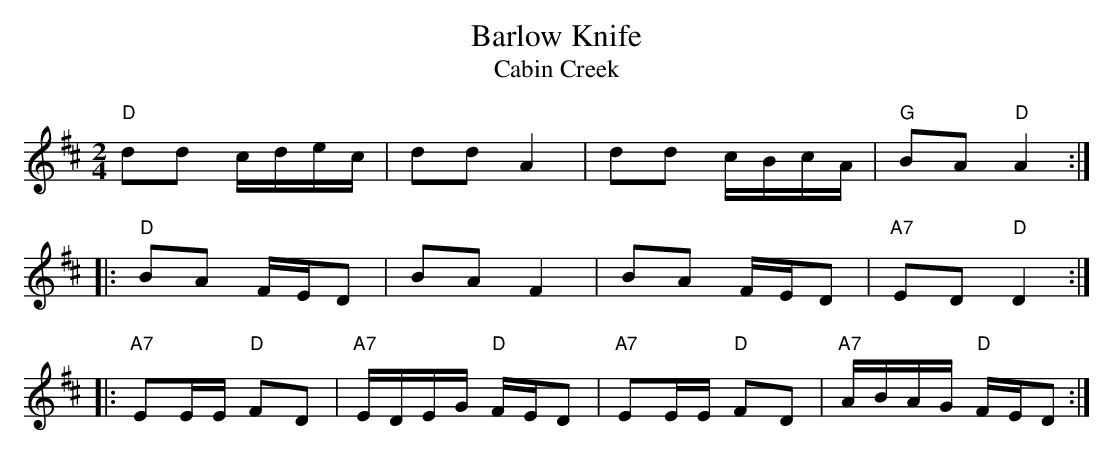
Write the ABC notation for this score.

X:1
T:Barlow Knife
T:Cabin Creek
M:2/4
L:1/16
K:D
"D"d2d2 cdec|d2d2 A4|d2d2 cBcA|"G"B2A2 "D"A4:|!
|:"D"B2A2 FED2|B2A2 F4|B2A2 FED2|"A7"E2D2 "D"D4:|!
|:"A7"E2EE "D"F2D2|"A7"EDEG "D"FED2|\
"A7"E2EE "D"F2D2|"A7"ABAG "D"FED2:|]
